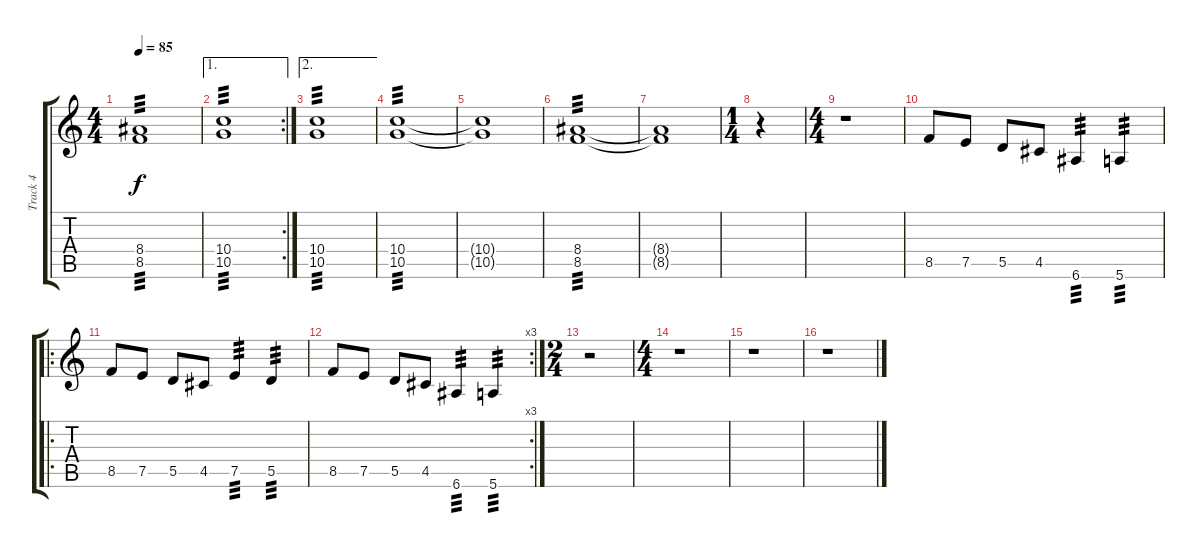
\track ("Track 4" "Track 4") {instrument distortionguitar}
\staff {score tabs}
\tuning (E4 B3 G3 D3 A2 E2) {hide}
\ts (4 4)
\tempo 85
\clef g2
\ks c
(8.4 8.5).1{tp 3 dy f} |
\ae 1
\rc 2
(10.4 10.5).1{tp 3} |
\ae 2
(10.4 10.5).1{tp 3} |
(10.4 10.5).1{tp 3} |
(10.4{t} 10.5{t}).1 |
(8.4 8.5).1{tp 3} |
(8.4{t} 8.5{t}).1 |
\ts (1 4)
r.4 |
\ts (4 4)
r.1 |
8.5.8 7.5.8 5.5.8 4.5.8 6.6.4{tp 3} 5.6.4{tp 3} |
\ro
8.5.8 7.5.8 5.5.8 4.5.8 7.5.4{tp 3} 5.5.4{tp 3} |
\rc 3
8.5.8 7.5.8 5.5.8 4.5.8 6.6.4{tp 3} 5.6.4{tp 3} |
\ts (2 4)
r.2 |
\ts (4 4)
r.1 |
r.1 |
r.1
